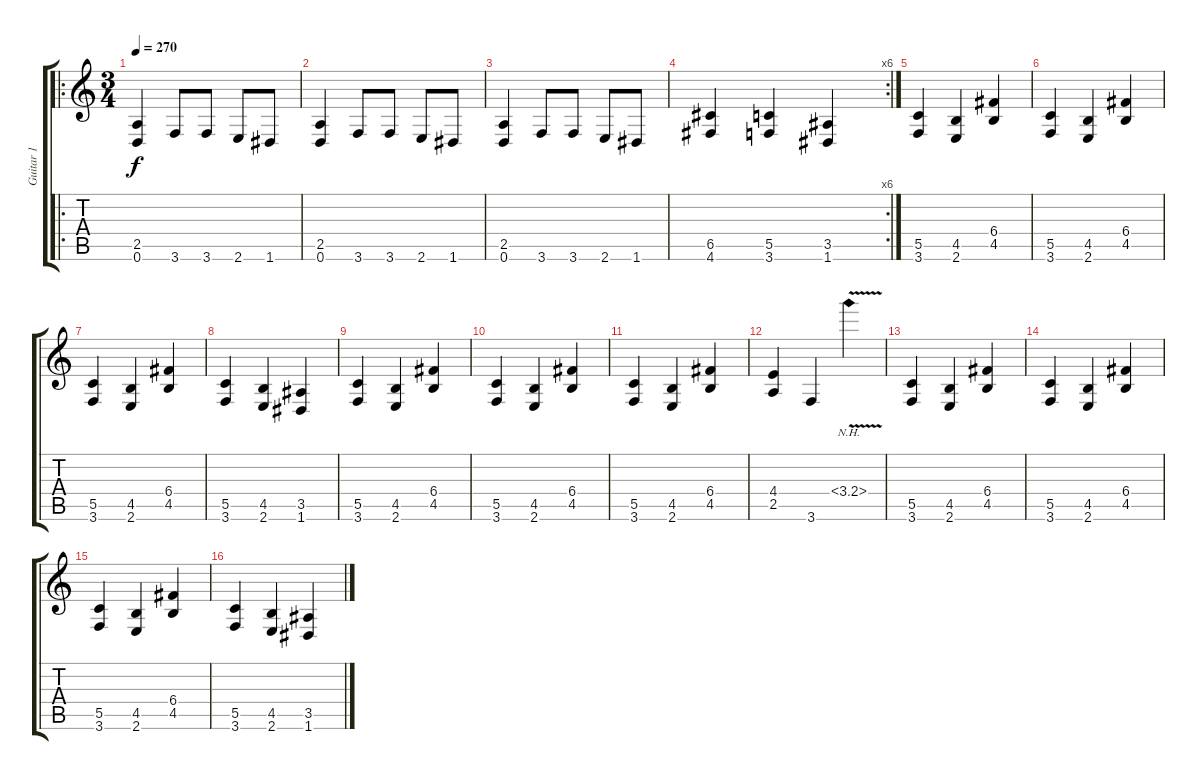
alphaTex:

\track ("Guitar 1" "Guitar 1") {instrument distortionguitar}
\staff {score tabs}
\tuning (D4 A3 F3 C3 G2 D2) {hide}
\ro
\ts (3 4)
\tempo 270
\clef g2
\ks c
(2.5 0.6).4{dy f instrument distortionguitar} 3.6.8 3.6.8 2.6.8 1.6.8 |
(2.5 0.6).4 3.6.8 3.6.8 2.6.8 1.6.8 |
(2.5 0.6).4 3.6.8 3.6.8 2.6.8 1.6.8 |
\rc 6
(6.5 4.6).4 (5.5 3.6).4 (3.5 1.6).4 |
(5.5 3.6).4 (4.5 2.6).4 (6.4 4.5).4 |
(5.5 3.6).4 (4.5 2.6).4 (6.4 4.5).4 |
(5.5 3.6).4 (4.5 2.6).4 (6.4 4.5).4 |
(5.5 3.6).4 (4.5 2.6).4 (3.5 1.6).4 |
(5.5 3.6).4 (4.5 2.6).4 (6.4 4.5).4 |
(5.5 3.6).4 (4.5 2.6).4 (6.4 4.5).4 |
(5.5 3.6).4 (4.5 2.6).4 (6.4 4.5).4 |
(4.4 2.5).4 3.6.4 3.4{nh v}.4 |
(5.5 3.6).4 (4.5 2.6).4 (6.4 4.5).4 |
(5.5 3.6).4 (4.5 2.6).4 (6.4 4.5).4 |
(5.5 3.6).4 (4.5 2.6).4 (6.4 4.5).4 |
(5.5 3.6).4 (4.5 2.6).4 (3.5 1.6).4
